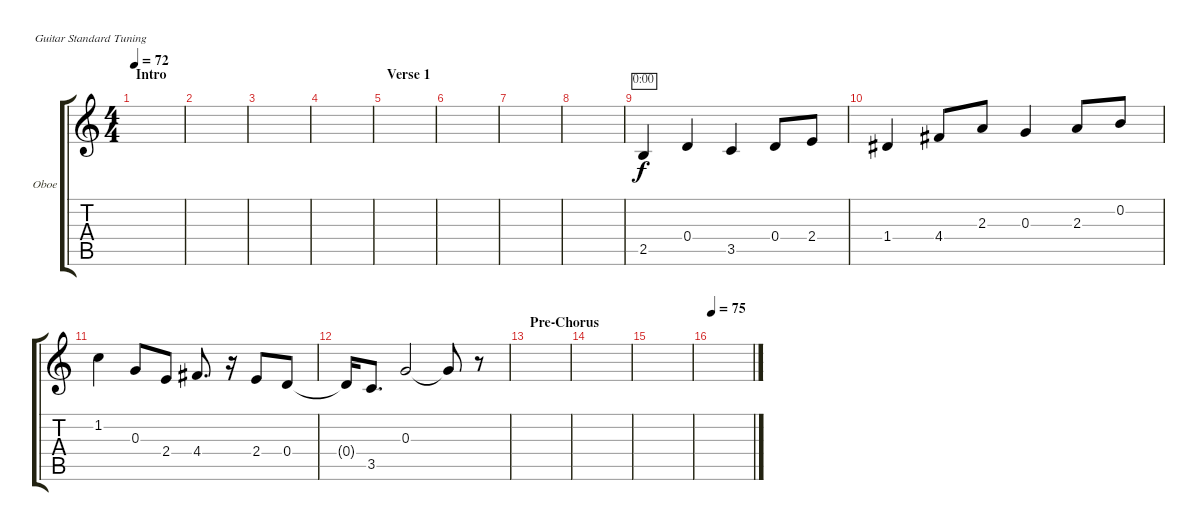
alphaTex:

\defaultSystemsLayout 4
\bracketExtendMode groupsimilarinstruments
\firstSystemTrackNameOrientation horizontal
\otherSystemsTrackNameOrientation horizontal
\track ("Oboe" "Oboe") {instrument electricguitarclean}
\staff {score tabs}
\tuning (E4 B3 G3 D3 A2 E2)
\ts (4 4)
\section ("" "Intro")
\tempo 72
\clef g2
\scale
0.487395
\ks c
|
\scale
0.256303 |
\scale
0.256303 |
\scale
0.333333 |
\section ("" "Verse 1")
\scale
0.333333 |
\scale
0.333333 |
\scale
0.333333 |
\scale
0.333333 |
\scale
0.333333 2.5.4{timer} 0.4.4 3.5.4 0.4.8 2.4.8 |
1.4.4 4.4.8 2.3.8 0.3.4 2.3.8 0.2.8 |
1.2.4 0.3.8 2.4.8 4.4.8{d} r.16 2.4.8 0.4.8 |
0.4{t}.16 3.5.8{d} 0.3.2 0.3{t}.8 r.8 |
\section ("" "Pre-Chorus")
|
|
|
\tempo 75
